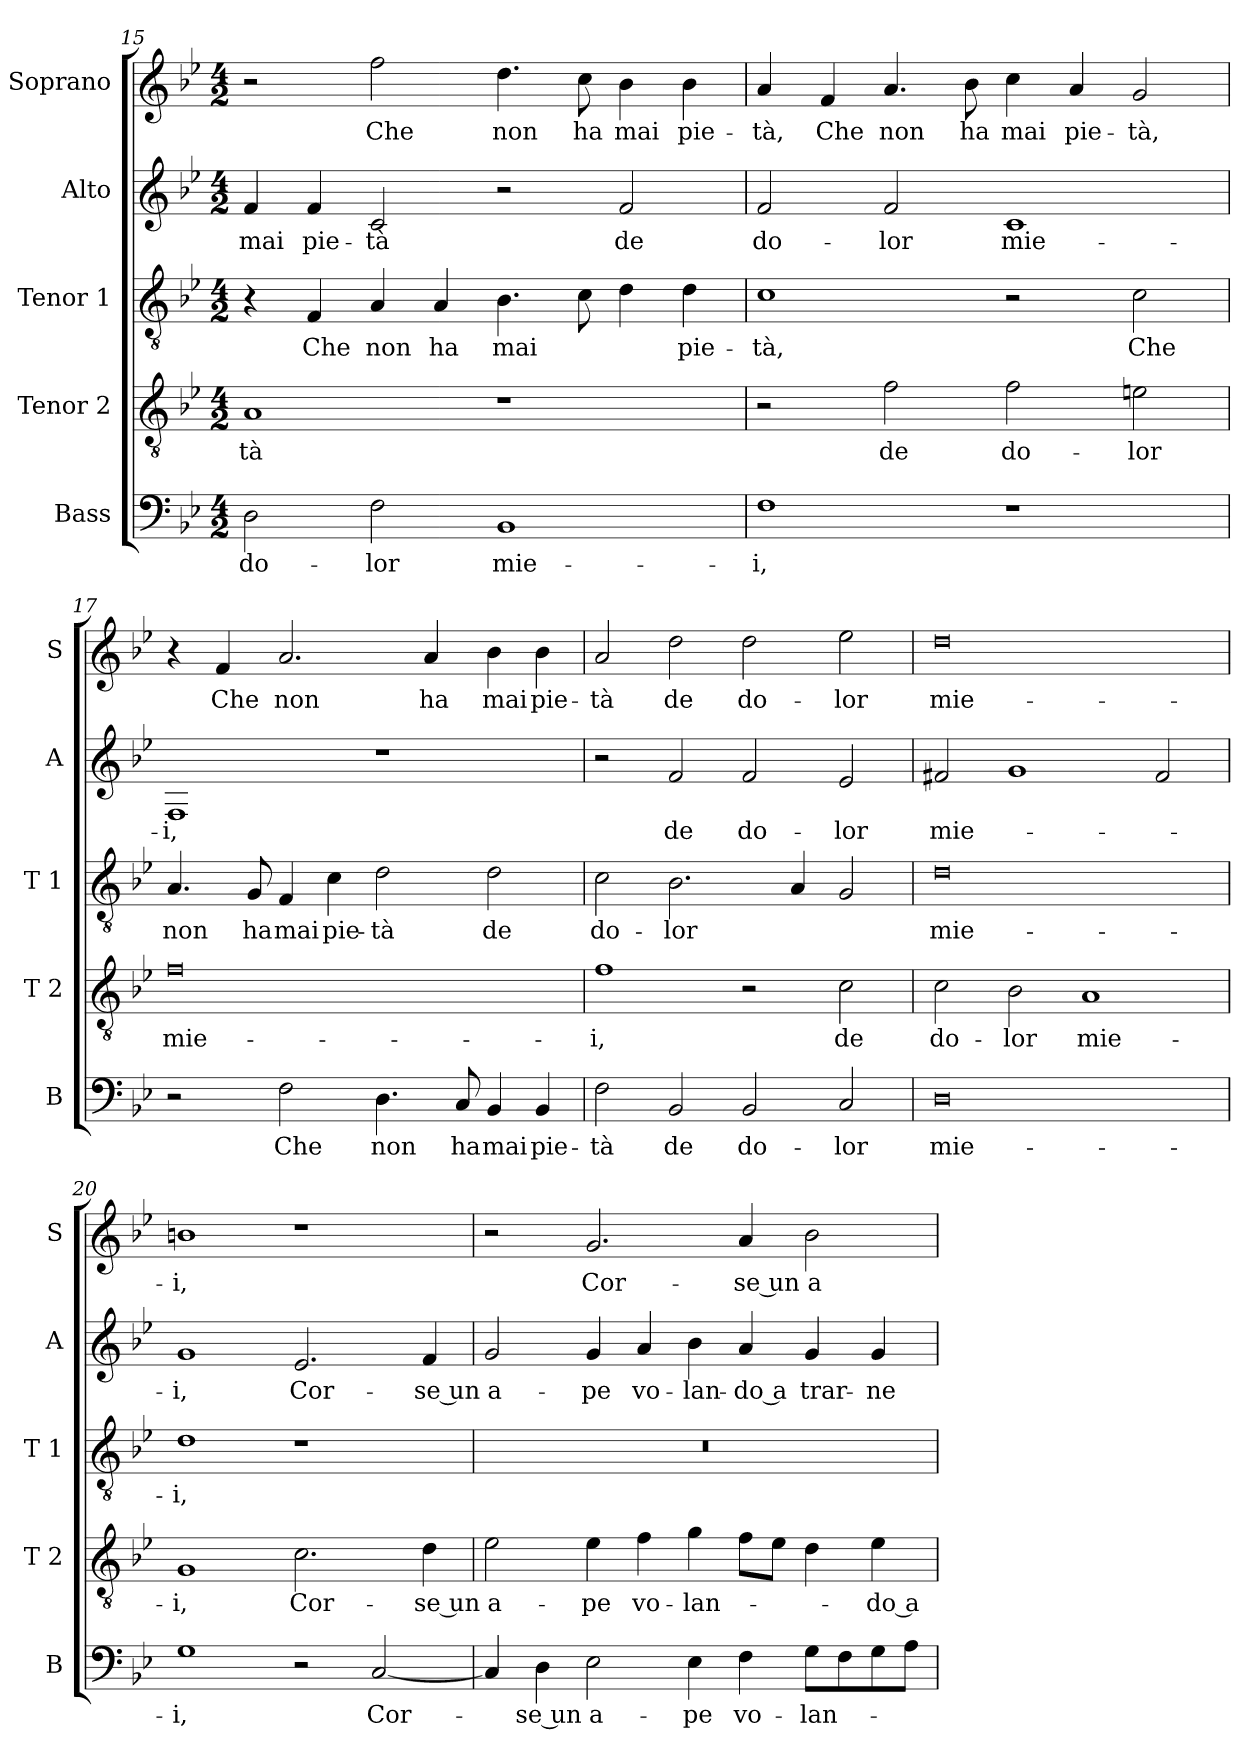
**kern	**text	**kern	**text	**kern	**text	**kern	**text	**kern	**text
*part5	*part5	*part4	*part4	*part3	*part3	*part2	*part2	*part1	*part1
*staff5	*staff5	*staff4	*staff4	*staff3	*staff3	*staff2	*staff2	*staff1	*staff1
*I"Bass	*	*I"Tenor 2	*	*I"Tenor 1	*	*I"Alto	*	*I"Soprano	*
*I'B	*	*I'T 2	*	*I'T 1	*	*I'A	*	*I'S	*
*clefF4	*	*clefGv2	*	*clefGv2	*	*clefG2	*	*clefG2	*
*k[b-e-]	*	*k[b-e-]	*	*k[b-e-]	*	*k[b-e-]	*	*k[b-e-]	*
*B-:	*	*B-:	*	*B-:	*	*B-:	*	*B-:	*
*M4/2	*	*M4/2	*	*M4/2	*	*M4/2	*	*M4/2	*
=15	=15	=15	=15	=15	=15	=15	=15	=15	=15
!	!LO:LY:b	!	!LO:LY:b	!	!	!	!LO:LY:b	!	!
2D\	do-	1A	-tà	4r	.	4f/	mai	2r	.
!	!	!	!	!	!LO:LY:b	!	!LO:LY:b	!	!
.	.	.	.	4F/	Che	4f/	pie-	.	.
!	!LO:LY:b	!	!	!	!LO:LY:b	!	!LO:LY:b	!	!LO:LY:b
2F\	-lor	.	.	4A/	non	2c/	-tà	2ff\	Che
!	!	!	!	!	!LO:LY:b	!	!	!	!
.	.	.	.	4A/	ha	.	.	.	.
!	!LO:LY:b	!	!	!	!LO:LY:b	!	!	!	!LO:LY:b
1BB-	mie-	1r	.	4.B-\	mai	2r	.	4.dd\	non
!	!	!	!	!	!	!	!	!	!LO:LY:b
.	.	.	.	8c\	.	.	.	8cc\	ha
!	!	!	!	!	!	!	!LO:LY:b	!	!LO:LY:b
.	.	.	.	4d\	.	2f/	de	4b-\	mai
!	!	!	!	!	!LO:LY:b	!	!	!	!LO:LY:b
.	.	.	.	4d\	pie-	.	.	4b-\	pie-
!!LO:PB:g=z
=16	=16	=16	=16	=16	=16	=16	=16	=16	=16
!	!LO:LY:b	!	!	!	!LO:LY:b	!	!LO:LY:b	!	!LO:LY:b
1F	-i,	2r	.	1c	-tà,	2f/	do-	4a/	-tà,
!	!	!	!	!	!	!	!	!	!LO:LY:b
.	.	.	.	.	.	.	.	4f/	Che
!	!	!	!LO:LY:b	!	!	!	!LO:LY:b	!	!LO:LY:b
.	.	2f\	de	.	.	2f/	-lor	4.a/	non
!	!	!	!	!	!	!	!	!	!LO:LY:b
.	.	.	.	.	.	.	.	8b-\	ha
!	!	!	!LO:LY:b	!	!	!	!LO:LY:b	!	!LO:LY:b
1r	.	2f\	do-	2r	.	1c	mie-	4cc\	mai
!	!	!	!	!	!	!	!	!	!LO:LY:b
.	.	.	.	.	.	.	.	4a/	pie-
!	!	!	!LO:LY:b	!	!LO:LY:b	!	!	!	!LO:LY:b
.	.	2en\	-lor	2c\	Che	.	.	2g/	-tà,
=17	=17	=17	=17	=17	=17	=17	=17	=17	=17
!	!	!	!LO:LY:b	!	!LO:LY:b	!	!LO:LY:b	!	!
2r	.	0f	mie-	4.A/	non	1F	-i,	4r	.
!	!	!	!	!	!	!	!	!	!LO:LY:b
.	.	.	.	.	.	.	.	4f/	Che
!	!	!	!	!	!LO:LY:b	!	!	!	!
.	.	.	.	8G/	ha	.	.	.	.
!	!LO:LY:b	!	!	!	!LO:LY:b	!	!	!	!LO:LY:b
2F\	Che	.	.	4F/	mai	.	.	2.a/	non
!	!	!	!	!	!LO:LY:b	!	!	!	!
.	.	.	.	4c\	pie-	.	.	.	.
!	!LO:LY:b	!	!	!	!LO:LY:b	!	!	!	!
4.D\	non	.	.	2d\	-tà	1r	.	.	.
!	!	!	!	!	!	!	!	!	!LO:LY:b
.	.	.	.	.	.	.	.	4a/	ha
!	!LO:LY:b	!	!	!	!	!	!	!	!
8C/	ha	.	.	.	.	.	.	.	.
!	!LO:LY:b	!	!	!	!LO:LY:b	!	!	!	!LO:LY:b
4BB-/	mai	.	.	2d\	de	.	.	4b-\	mai
!	!LO:LY:b	!	!	!	!	!	!	!	!LO:LY:b
4BB-/	pie-	.	.	.	.	.	.	4b-\	pie-
=18	=18	=18	=18	=18	=18	=18	=18	=18	=18
!	!LO:LY:b	!	!LO:LY:b	!	!LO:LY:b	!	!	!	!LO:LY:b
2F\	-tà	1f	-i,	2c\	do-	2r	.	2a/	-tà
!	!LO:LY:b	!	!	!	!LO:LY:b	!	!LO:LY:b	!	!LO:LY:b
2BB-/	de	.	.	2.B-\	-lor	2f/	de	2dd\	de
!	!LO:LY:b	!	!	!	!	!	!LO:LY:b	!	!LO:LY:b
2BB-/	do-	2r	.	.	.	2f/	do-	2dd\	do-
.	.	.	.	4A/	.	.	.	.	.
!	!LO:LY:b	!	!LO:LY:b	!	!	!	!LO:LY:b	!	!LO:LY:b
2C/	-lor	2c\	de	2G/	.	2e-/	-lor	2ee-\	-lor
!!LO:LB:g=z
=19	=19	=19	=19	=19	=19	=19	=19	=19	=19
!	!LO:LY:b	!	!LO:LY:b	!	!LO:LY:b	!	!LO:LY:b	!	!LO:LY:b
0D	mie-	2c\	do-	0d	mie-	2f#X/	mie-	0dd	mie-
!	!	!	!LO:LY:b	!	!	!	!	!	!
.	.	2B-\	-lor	.	.	1g	.	.	.
!	!	!	!LO:LY:b	!	!	!	!	!	!
.	.	1A	mie-	.	.	.	.	.	.
.	.	.	.	.	.	2f#/	.	.	.
=20	=20	=20	=20	=20	=20	=20	=20	=20	=20
!	!LO:LY:b	!	!LO:LY:b	!	!LO:LY:b	!	!LO:LY:b	!	!LO:LY:b
1G	-i,	1G	-i,	1d	-i,	1g	-i,	1bn	-i,
!	!	!	!LO:LY:b	!	!	!	!LO:LY:b	!	!
2r	.	2.c\	Cor-	1r	.	2.e-/	Cor-	1r	.
!	!LO:LY:b	!	!	!	!	!	!	!	!
[2C/	Cor-	.	.	.	.	.	.	.	.
!	!	!	!LO:LY:b	!	!	!	!LO:LY:b	!	!
.	.	4d\	-se un	.	.	4f/	-se un	.	.
=21	=21	=21	=21	=21	=21	=21	=21	=21	=21
!	!	!	!LO:LY:b	!	!	!	!LO:LY:b	!	!
4C/]	.	2e-\	a-	0r	.	2g/	a-	2r	.
!	!LO:LY:b	!	!	!	!	!	!	!	!
4D\	-se un	.	.	.	.	.	.	.	.
!	!LO:LY:b	!	!LO:LY:b	!	!	!	!LO:LY:b	!	!LO:LY:b
2E-\	a-	4e-\	-pe	.	.	4g/	-pe	2.g/	Cor-
!	!	!	!LO:LY:b	!	!	!	!LO:LY:b	!	!
.	.	4f\	vo-	.	.	4a/	vo-	.	.
!	!LO:LY:b	!	!LO:LY:b	!	!	!	!LO:LY:b	!	!
4E-\	-pe	4g\	-lan-	.	.	4b-\	-lan-	.	.
!	!LO:LY:b	!	!	!	!	!	!LO:LY:b	!	!LO:LY:b
4F\	vo-	8f\L	.	.	.	4a/	-do a	4a/	-se un
.	.	8e-\J	.	.	.	.	.	.	.
!	!LO:LY:b	!	!	!	!	!	!LO:LY:b	!	!LO:LY:b
8G\L	-lan-	4d\	.	.	.	4g/	trar-	2b-\	a-
8F\	.	.	.	.	.	.	.	.	.
!	!	!	!LO:LY:b	!	!	!	!LO:LY:b	!	!
8G\	.	4e-\	-do a	.	.	4g/	-ne	.	.
8A\J	.	.	.	.	.	.	.	.	.
=	=	=	=	=	=	=	=	=	=
*-	*-	*-	*-	*-	*-	*-	*-	*-	*-
